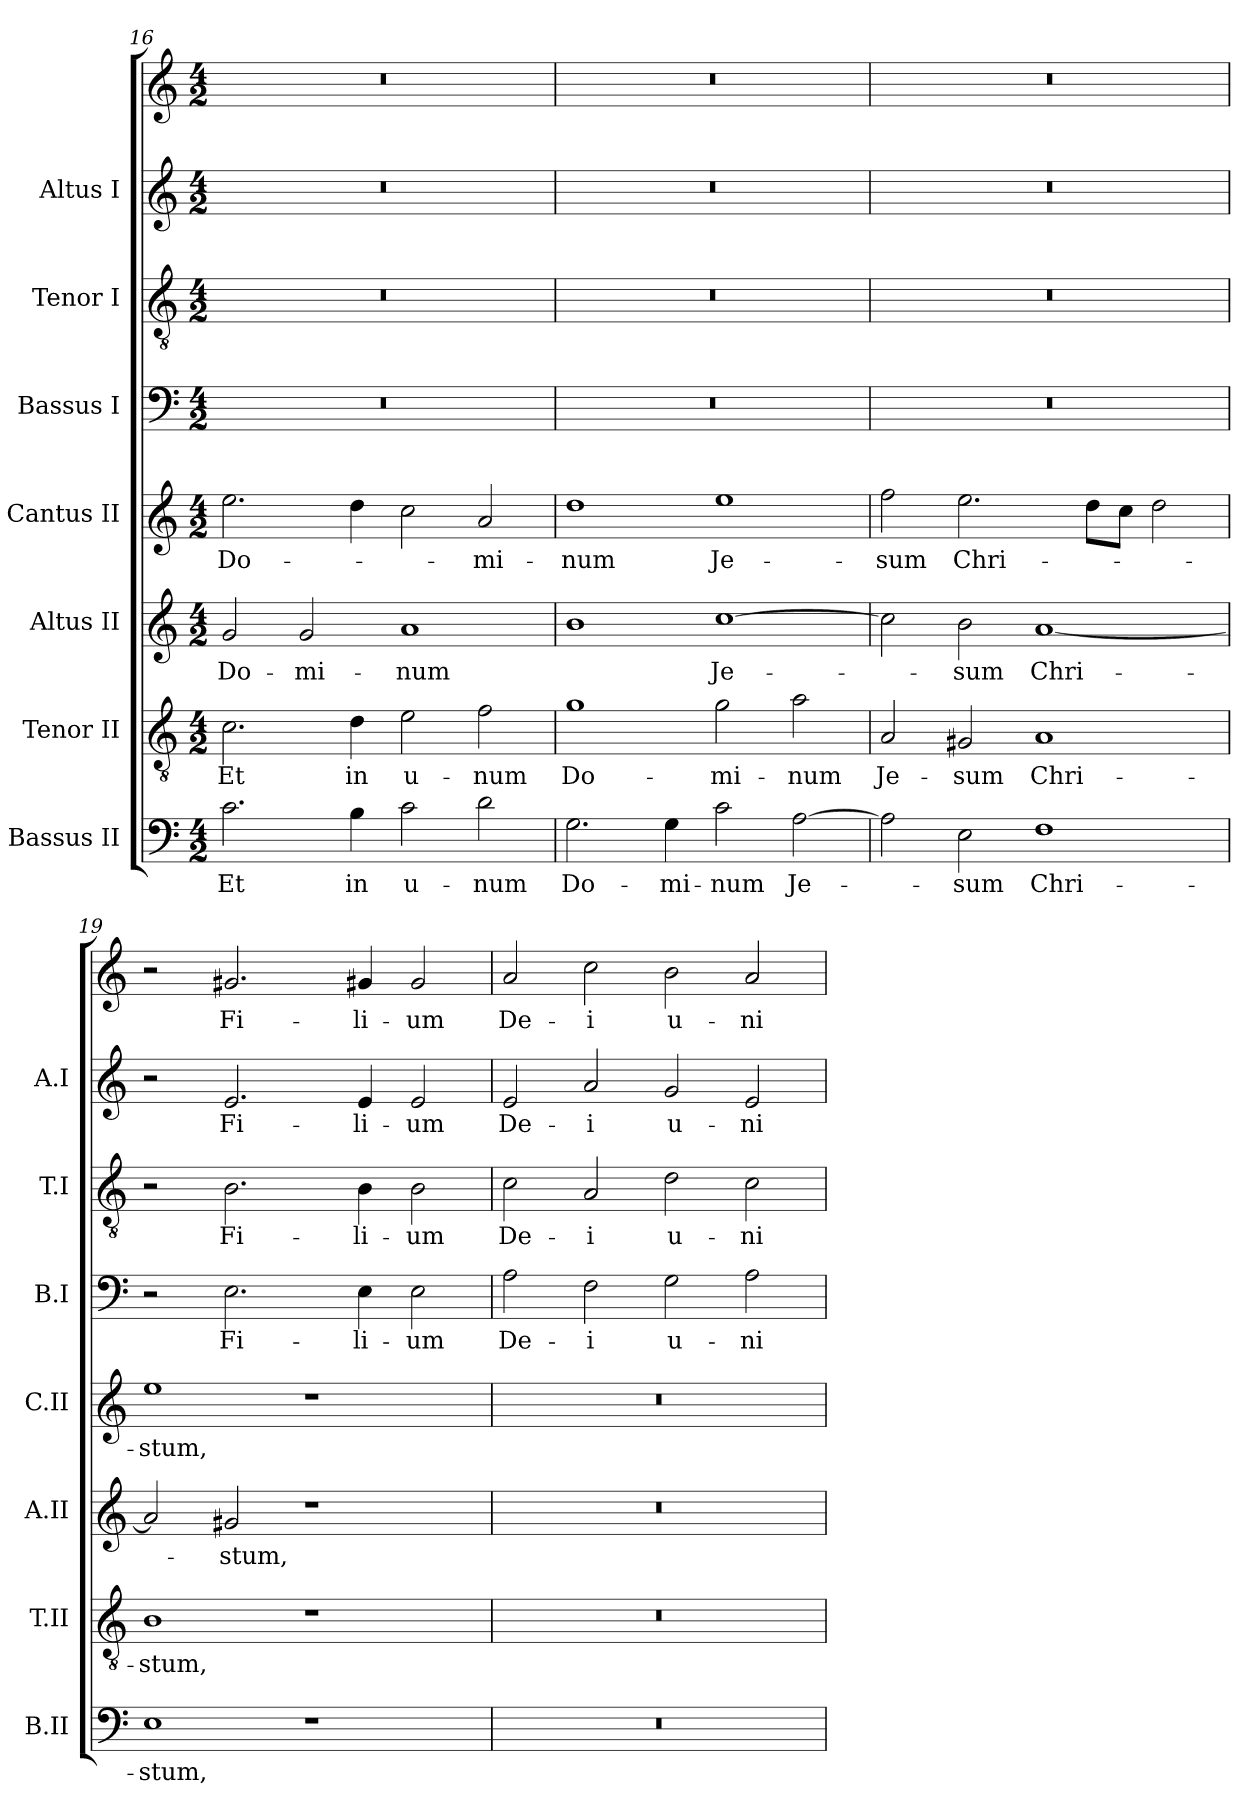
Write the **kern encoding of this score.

**kern	**text	**kern	**text	**kern	**text	**kern	**text	**kern	**text	**kern	**text	**kern	**text	**kern	**text
*part8	*part8	*part7	*part7	*part6	*part6	*part5	*part5	*part4	*part4	*part3	*part3	*part2	*part2	*part1	*part1
*staff8	*staff8	*staff7	*staff7	*staff6	*staff6	*staff5	*staff5	*staff4	*staff4	*staff3	*staff3	*staff2	*staff2	*staff1	*staff1
*I"Bassus II	*	*I"Tenor II	*	*I"Altus II	*	*I"Cantus II	*	*I"Bassus I	*	*I"Tenor I	*	*I"Altus I	*	*	*
*I'B.II	*	*I'T.II	*	*I'A.II	*	*I'C.II	*	*I'B.I	*	*I'T.I	*	*I'A.I	*	*	*
*clefF4	*	*clefGv2	*	*clefG2	*	*clefG2	*	*clefF4	*	*clefGv2	*	*clefG2	*	*clefG2	*
*	*	*ITrd7c12	*	*	*	*	*	*	*	*ITrd7c12	*	*	*	*	*
*k[]	*	*k[]	*	*k[]	*	*k[]	*	*k[]	*	*k[]	*	*k[]	*	*k[]	*
*C:	*	*C:	*	*C:	*	*C:	*	*C:	*	*C:	*	*C:	*	*C:	*
*M4/2	*	*M4/2	*	*M4/2	*	*M4/2	*	*M4/2	*	*M4/2	*	*M4/2	*	*M4/2	*
=16	=16	=16	=16	=16	=16	=16	=16	=16	=16	=16	=16	=16	=16	=16	=16
2.c\	Et	2.C\	Et	2g/	Do-	2.ee\	Do-	0r	.	0r	.	0r	.	0r	.
.	.	.	.	2g/	-mi-	.	.	.	.	.	.	.	.	.	.
4B\	in	4D\	in	.	.	4dd\	.	.	.	.	.	.	.	.	.
2c\	u-	2E\	u-	1a/	-num	2cc\	.	.	.	.	.	.	.	.	.
2d\	-num	2F\	-num	.	.	2a/	-mi-	.	.	.	.	.	.	.	.
=17	=17	=17	=17	=17	=17	=17	=17	=17	=17	=17	=17	=17	=17	=17	=17
2.G\	Do-	1G\	Do-	1b\	.	1dd\	-num	0r	.	0r	.	0r	.	0r	.
4G\	-mi-	.	.	.	.	.	.	.	.	.	.	.	.	.	.
2c\	-num	2G\	-mi-	[1cc\	Je-	1ee\	Je-	.	.	.	.	.	.	.	.
[2A\	Je-	2A\	-num	.	.	.	.	.	.	.	.	.	.	.	.
=18	=18	=18	=18	=18	=18	=18	=18	=18	=18	=18	=18	=18	=18	=18	=18
2A\]	.	2AA/	Je-	2cc\]	.	2ff\	-sum	0r	.	0r	.	0r	.	0r	.
2E\	-sum	2GG#X/	-sum	2b\	-sum	2.ee\	Chri-	.	.	.	.	.	.	.	.
1F\	Chri-	1AA/	Chri-	[1a/	Chri-	.	.	.	.	.	.	.	.	.	.
.	.	.	.	.	.	8dd\L	.	.	.	.	.	.	.	.	.
.	.	.	.	.	.	8cc\J	.	.	.	.	.	.	.	.	.
.	.	.	.	.	.	2dd\	.	.	.	.	.	.	.	.	.
=19	=19	=19	=19	=19	=19	=19	=19	=19	=19	=19	=19	=19	=19	=19	=19
1E\	-stum,	1BB\	-stum,	2a/]	.	1ee\	-stum,	2r	.	2r	.	2r	.	2r	.
.	.	.	.	2g#X/	-stum,	.	.	2.E\	Fi-	2.BB\	Fi-	2.e/	Fi-	2.g#/	Fi-
1r	.	1r	.	1r	.	1r	.	.	.	.	.	.	.	.	.
.	.	.	.	.	.	.	.	4E\	-li-	4BB\	-li-	4e/	-li-	4g#X/	-li-
.	.	.	.	.	.	.	.	2E\	-um	2BB\	-um	2e/	-um	2g#/	-um
=20	=20	=20	=20	=20	=20	=20	=20	=20	=20	=20	=20	=20	=20	=20	=20
0r	.	0r	.	0r	.	0r	.	2A\	De-	2C\	De-	2e/	De-	2a/	De-
.	.	.	.	.	.	.	.	2F\	-i	2AA/	-i	2a/	-i	2cc\	-i
.	.	.	.	.	.	.	.	2G\	u-	2D\	u-	2g/	u-	2b\	u-
.	.	.	.	.	.	.	.	2A\	-ni-	2C\	-ni-	2e/	-ni-	2a/	-ni-
=	=	=	=	=	=	=	=	=	=	=	=	=	=	=	=
*-	*-	*-	*-	*-	*-	*-	*-	*-	*-	*-	*-	*-	*-	*-	*-
